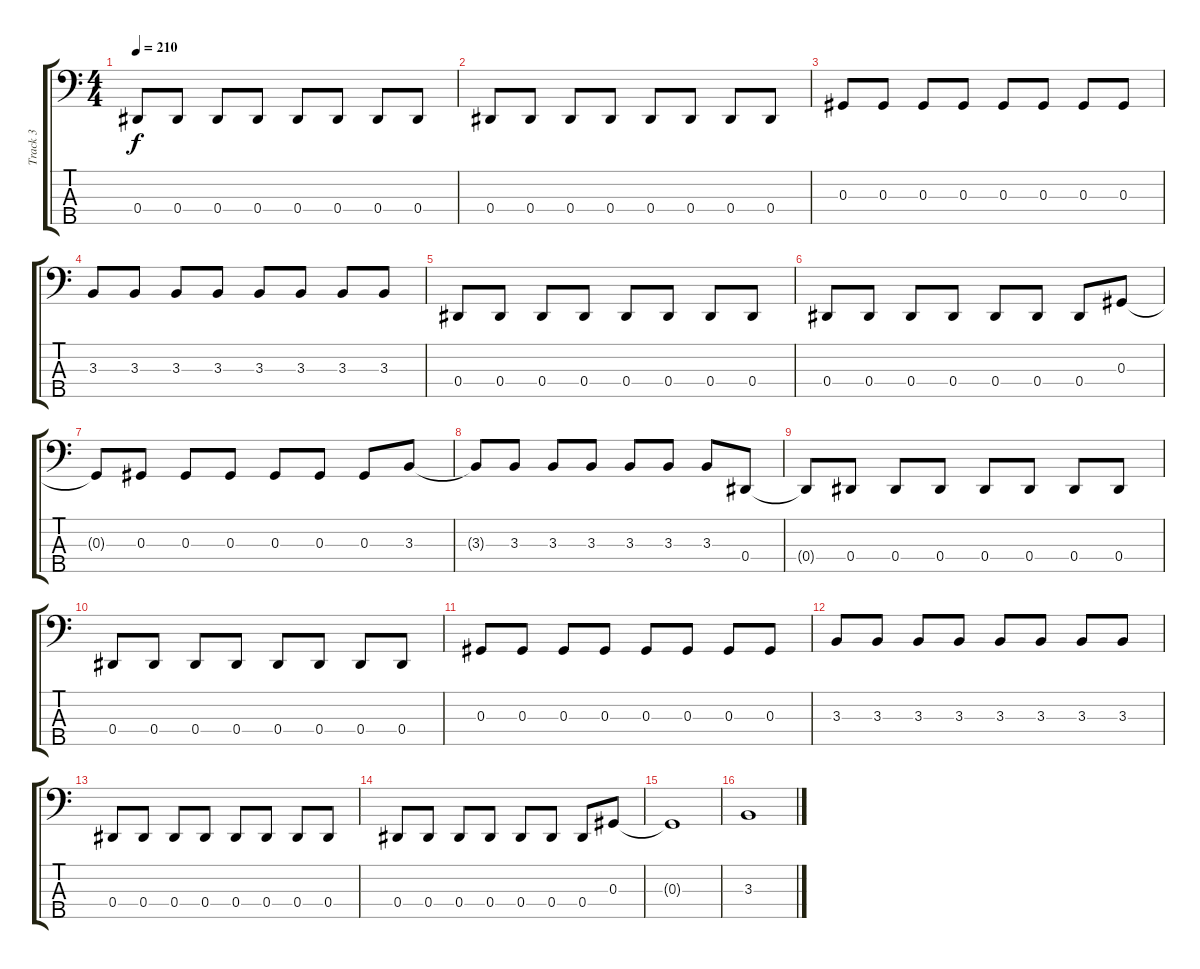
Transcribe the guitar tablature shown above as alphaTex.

\track ("Track 3" "Track 3") {instrument electricbassfinger}
\staff {score tabs}
\tuning (Gb2 Db2 Ab1 Eb1 Bb0) {hide}
\ts (4 4)
\tempo 210
\clef f4
\ks c
0.4{t}.8{dy f} 0.4.8 0.4.8 0.4.8 0.4.8 0.4.8 0.4.8 0.4.8 |
0.4.8 0.4.8 0.4.8 0.4.8 0.4.8 0.4.8 0.4.8 0.4.8 |
0.3.8 0.3.8 0.3.8 0.3.8 0.3.8 0.3.8 0.3.8 0.3.8 |
3.3.8 3.3.8 3.3.8 3.3.8 3.3.8 3.3.8 3.3.8 3.3.8 |
0.4.8 0.4.8 0.4.8 0.4.8 0.4.8 0.4.8 0.4.8 0.4.8 |
0.4.8 0.4.8 0.4.8 0.4.8 0.4.8 0.4.8 0.4.8 0.3.8 |
0.3{t}.8 0.3.8 0.3.8 0.3.8 0.3.8 0.3.8 0.3.8 3.3.8 |
3.3{t}.8 3.3.8 3.3.8 3.3.8 3.3.8 3.3.8 3.3.8 0.4.8 |
0.4{t}.8 0.4.8 0.4.8 0.4.8 0.4.8 0.4.8 0.4.8 0.4.8 |
0.4.8 0.4.8 0.4.8 0.4.8 0.4.8 0.4.8 0.4.8 0.4.8 |
0.3.8 0.3.8 0.3.8 0.3.8 0.3.8 0.3.8 0.3.8 0.3.8 |
3.3.8 3.3.8 3.3.8 3.3.8 3.3.8 3.3.8 3.3.8 3.3.8 |
0.4.8 0.4.8 0.4.8 0.4.8 0.4.8 0.4.8 0.4.8 0.4.8 |
0.4.8 0.4.8 0.4.8 0.4.8 0.4.8 0.4.8 0.4.8 0.3.8 |
0.3{t}.1 |
3.3.1
